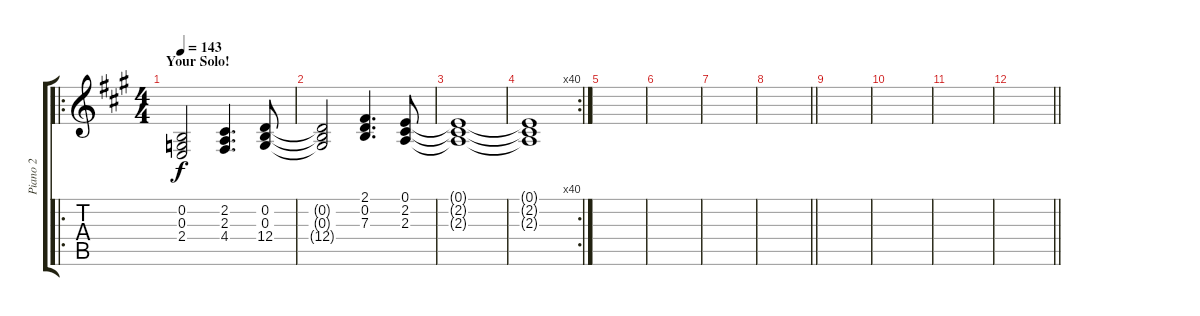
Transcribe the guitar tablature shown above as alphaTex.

\track ("Piano 2" "Piano 2") {instrument electricpiano2}
\staff {score tabs}
\tuning (E4 B3 G3 D3 A2 E2) {hide}
\ro
\ts (4 4)
\section ("" "Your Solo! ")
\tempo 143
\clef g2
\ks a
(0.2 0.3 2.4).2{dy f instrument fx4atmosphere} (2.2 2.3 4.4).4{d} (0.2 0.3 12.4).8 |
(0.2{t} 0.3{t} 12.4{t}).2 (2.1 0.2 7.3).4{d} (0.1 2.2 2.3).8 |
(0.1{t} 2.2{t} 2.3{t}).1 |
\rc 40
(0.1{t} 2.2{t} 2.3{t}).1 |
|
|
|
\barLineRight lightlight
|
|
|
|
\barLineRight lightlight
